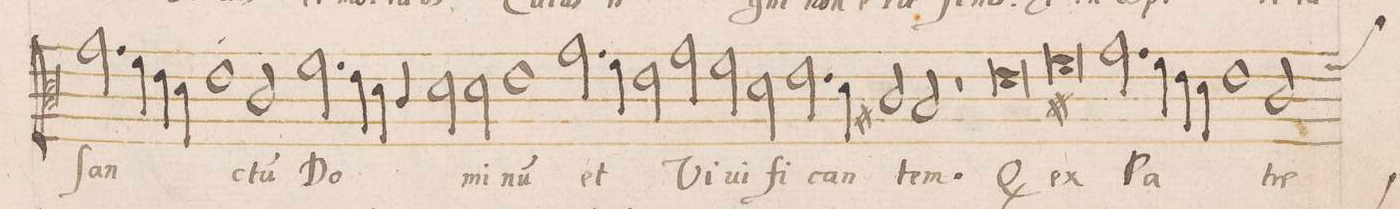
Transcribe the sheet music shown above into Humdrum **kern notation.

**kern	**text
*I"DISCANTVS	*
*clefC3	*
*k[]	*
*met(C|)	*
*M2/1	*
2.g\	ſan-
=172-	=172-
4f\	.
4e\	.
4d\	.
1e\	.
=173-	=173-
2c/	-ctu(m)
2.f\	Do-
4e\	.
4d\	.
4c/	.
=174-	=174-
2d\	.
2d\	-mi-
1e\	-nu(m)
=175-	=175-
2.g\	et
4f\	.
2e\	.
2g\	Vi-
=176-	=176-
2f\	-ui-
2d\	-fi-
2.e\	-can-
4d\	.
=177-	=177-
2c#X/	.
2B/	-tem.
1r	.
=178-	=178-
0e\	&
=179-	=179-
0f#X\	ex
=180-	=180-
2.g\	Pa-
4fny\	.
4e\	.
4d\	.
1e\	.
=181-	=181-
*custos:f	*
2cny/	-tre
*-	*-
